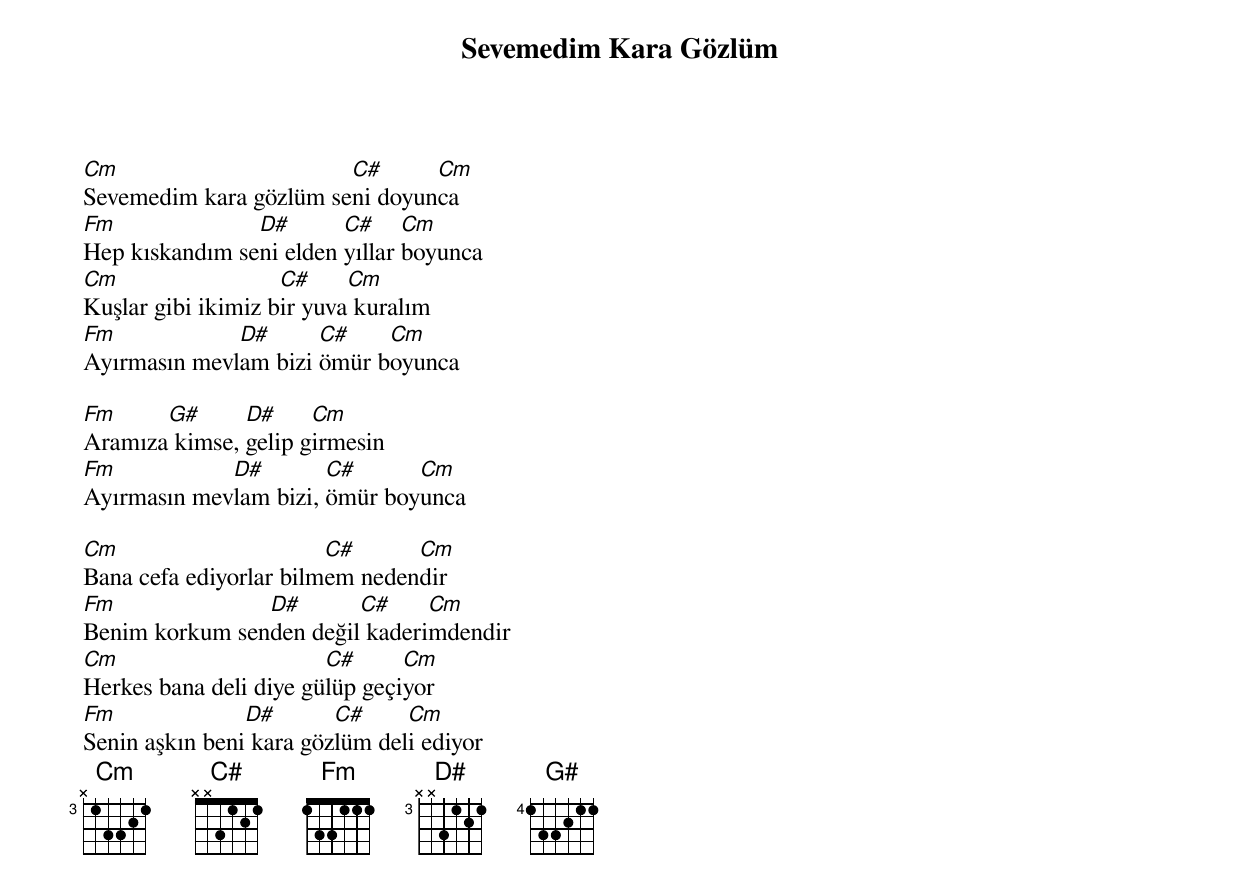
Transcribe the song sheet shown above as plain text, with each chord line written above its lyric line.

{title: Sevemedim Kara Gözlüm}
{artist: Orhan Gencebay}

Cm                      C#      Cm
Sevemedim kara gözlüm seni doyunca
Fm              D#       C#     Cm
Hep kıskandım seni elden yıllar boyunca
Cm                  C#     Cm
Kuşlar gibi ikimiz bir yuva kuralım
Fm            D#      C#    Cm
Ayırmasın mevlam bizi ömür boyunca

Fm     G#      D#     Cm
Aramıza kimse, gelip girmesin
Fm           D#        C#      Cm
Ayırmasın mevlam bizi, ömür boyunca

Cm                      C#      Cm
Bana cefa ediyorlar bilmem nedendir
Fm              D#       C#     Cm
Benim korkum senden değil kaderimdendir
Cm                      C#      Cm
Herkes bana deli diye gülüp geçiyor
Fm              D#       C#     Cm
Senin aşkın beni kara gözlüm deli ediyor
